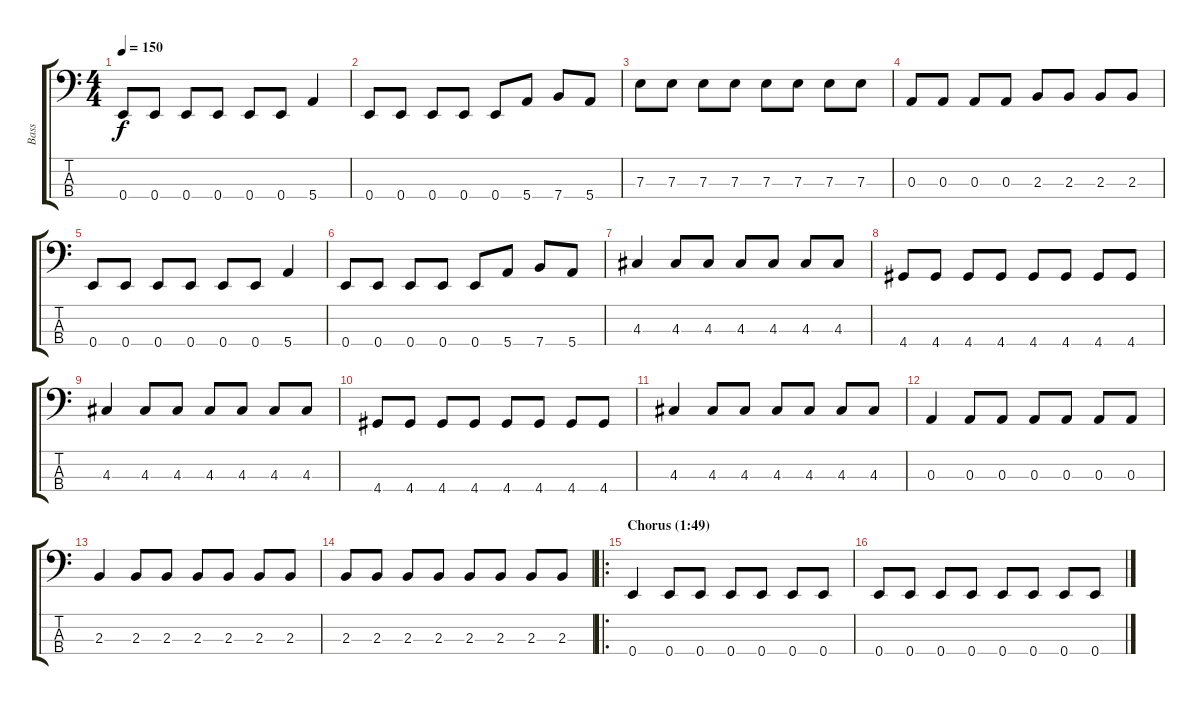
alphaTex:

\track ("Bass" "Bass") {instrument electricbasspick}
\staff {score tabs}
\tuning (G2 D2 A1 E1) {hide}
\ts (4 4)
\tempo 150
\clef f4
\ks c
0.4.8{dy f} 0.4.8 0.4.8 0.4.8 0.4.8 0.4.8 5.4.4 |
0.4.8 0.4.8 0.4.8 0.4.8 0.4.8 5.4.8 7.4.8 5.4.8 |
7.3.8 7.3.8 7.3.8 7.3.8 7.3.8 7.3.8 7.3.8 7.3.8 |
0.3.8 0.3.8 0.3.8 0.3.8 2.3.8 2.3.8 2.3.8 2.3.8 |
0.4.8 0.4.8 0.4.8 0.4.8 0.4.8 0.4.8 5.4.4 |
0.4.8 0.4.8 0.4.8 0.4.8 0.4.8 5.4.8 7.4.8 5.4.8 |
4.3.4 4.3.8 4.3.8 4.3.8 4.3.8 4.3.8 4.3.8 |
4.4.8 4.4.8 4.4.8 4.4.8 4.4.8 4.4.8 4.4.8 4.4.8 |
4.3.4 4.3.8 4.3.8 4.3.8 4.3.8 4.3.8 4.3.8 |
4.4.8 4.4.8 4.4.8 4.4.8 4.4.8 4.4.8 4.4.8 4.4.8 |
4.3.4 4.3.8 4.3.8 4.3.8 4.3.8 4.3.8 4.3.8 |
0.3.4 0.3.8 0.3.8 0.3.8 0.3.8 0.3.8 0.3.8 |
2.3.4 2.3.8 2.3.8 2.3.8 2.3.8 2.3.8 2.3.8 |
2.3.8 2.3.8 2.3.8 2.3.8 2.3.8 2.3.8 2.3.8 2.3.8 |
\ro
\section ("" "Chorus (1:49)")
0.4.4 0.4.8 0.4.8 0.4.8 0.4.8 0.4.8 0.4.8 |
0.4.8 0.4.8 0.4.8 0.4.8 0.4.8 0.4.8 0.4.8 0.4.8
